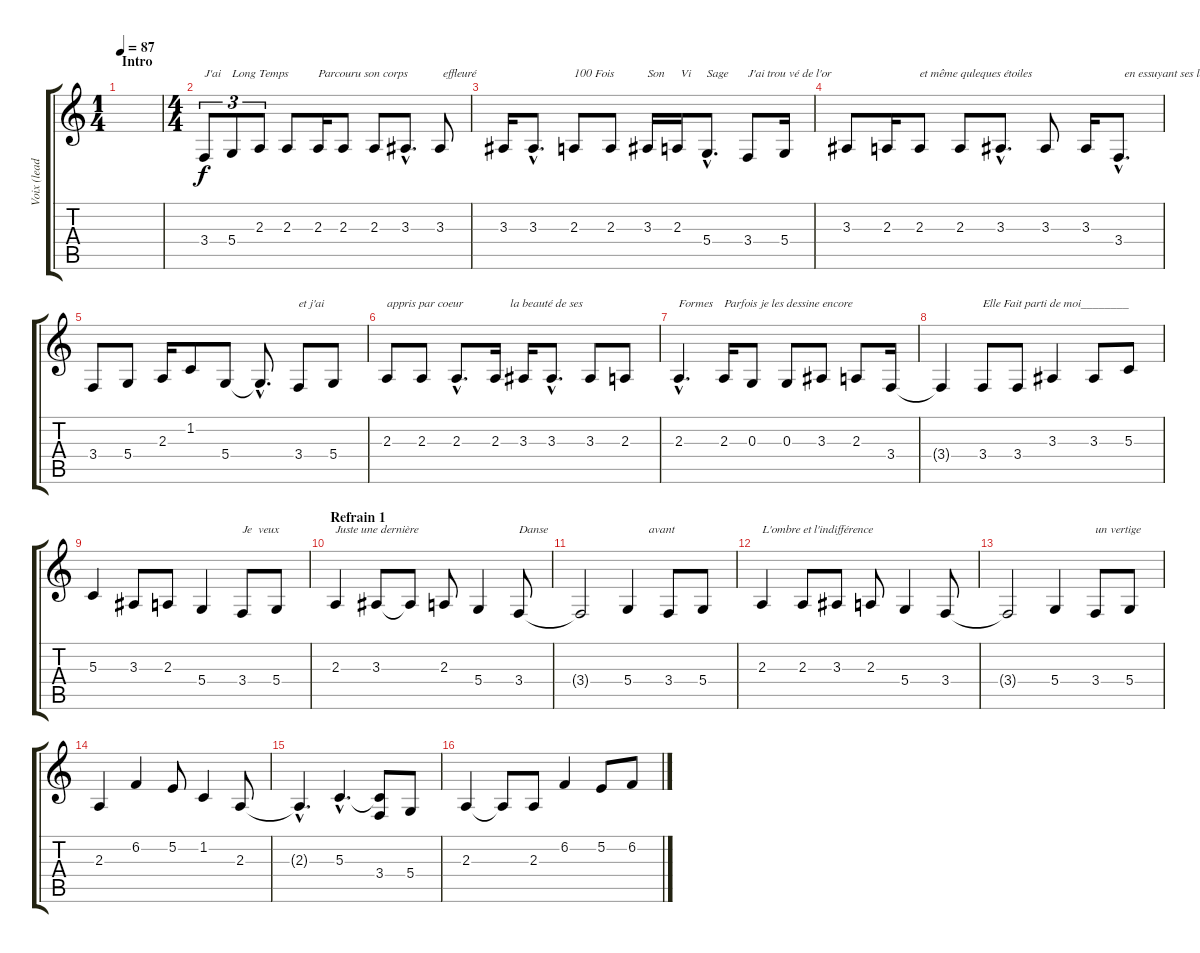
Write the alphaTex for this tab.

\track ("Voix (lead)" "Voix (lead") {instrument lead1square}
\staff {score tabs}
\tuning (E4 B3 G3 D3 A2 E2) {hide}
\ts (1 4)
\section ("" "Intro")
\tempo 87
\clef g2
\ks c
|
\ts (4 4)
3.4.8{tu (3 2) txt "J'ai "} 5.4.8{tu (3 2) txt "Long Temps"} 2.3.8{tu (3 2)} 2.3.8 2.3.16{txt "Parcouru son corps"} 2.3.8 2.3.8 3.3{hac}.8{d} 3.3.8{txt " effleuré"} |
3.3.16 3.3{hac}.8{d} 2.3.8{txt "100 Fois"} 2.3.8 3.3.16{txt "Son"} 2.3.16{txt " Vi"} 5.4{hac}.8{d txt "Sage"} 3.4.8{txt "J'ai trou vé de l'or"} 5.4.16 |
3.3.8 2.3.16 2.3.8{txt "et même quleques étoiles"} 2.3.8 3.3{hac}.8{d} 3.3.8 3.3.16 3.4{hac}.8{d txt "  en essuyant ses larmes"} |
3.4.8 5.4.8 2.3.16 1.2.8 5.4.8 5.4{hac t}.8{d} 3.4.8{txt "et j'ai"} 5.4.8 |
2.3.8{txt "appris par coeur"} 2.3.8 2.3{hac}.8{d} 2.3.16{txt "     la beauté de ses"} 3.3.16 3.3{hac}.8{d} 3.3.8 2.3.8 |
2.3{hac}.4{d txt "Formes"} 2.3.16{txt "Parfois je les dessine encore"} 0.3.8 0.3.8 3.3.8 2.3.8 3.4.16 |
3.4{t}.4 3.4.8{txt "Elle Fait parti de moi________"} 3.4.8 3.3.4 3.3.8 5.3.8 |
5.3.4 3.3.8 2.3.8 5.4.4 3.4.8{txt "Je  veux"} 5.4.8 |
\section ("" "Refrain 1")
2.3.4{txt "Juste une dernière"} 3.3.8 3.3{t}.8 2.3.8 5.4.4 3.4.8{txt "Danse"} |
3.4{t}.2 5.4.4{txt "       avant "} 3.4.8 5.4.8 |
2.3.4{txt "L'ombre et l'indifférence"} 2.3.8 3.3.8 2.3.8 5.4.4 3.4.8 |
3.4{t}.2 5.4.4 3.4.8{txt "un vertige "} 5.4.8 |
2.3.4 6.2.4 5.2.8 1.2.4 2.3.8 |
2.3{hac t}.4{d} 5.3{hac}.4{d} (5.3{t} 3.4).8 5.4.8 |
2.3.4 2.3{t}.8 2.3.8 6.2.4 5.2.8 6.2.8
